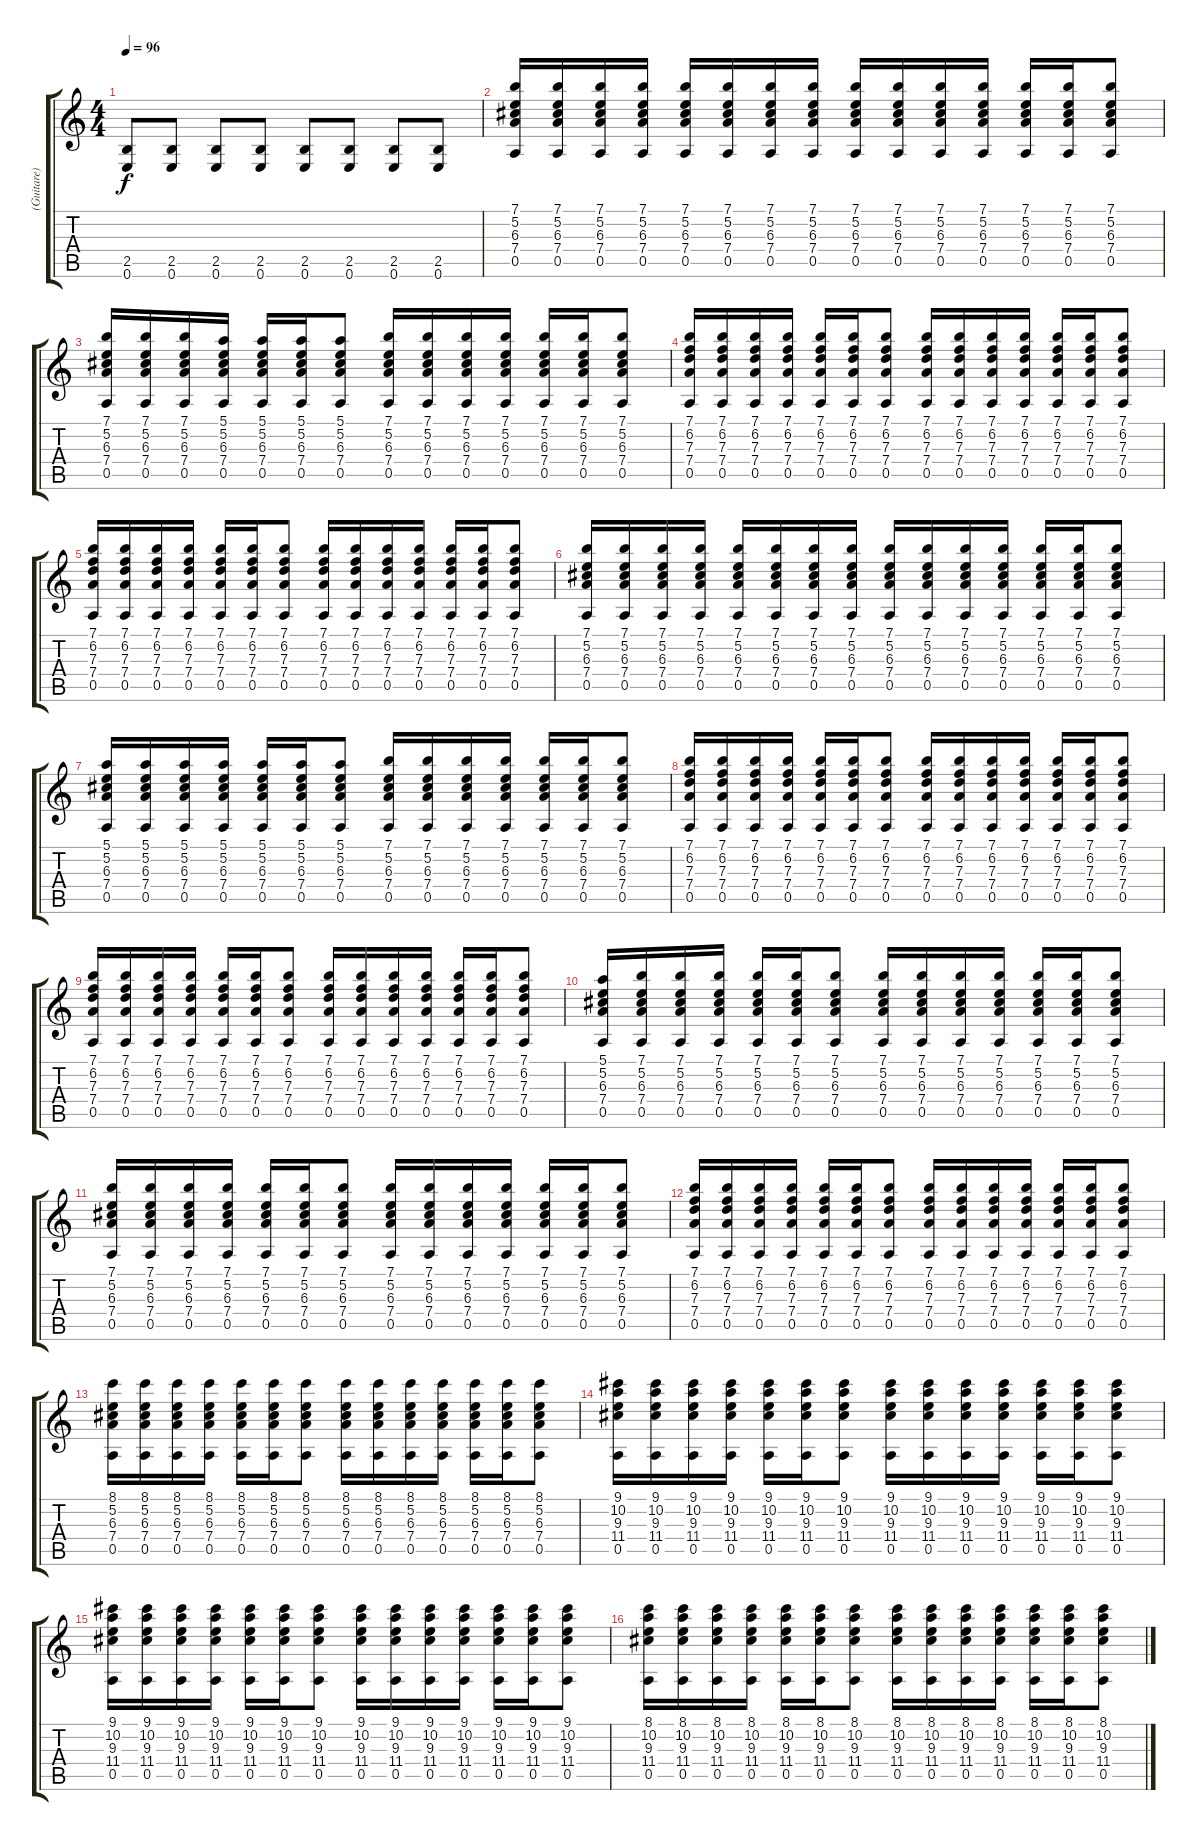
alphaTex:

\track ("(Guitare) Matthew Bellamy" "(Guitare) ") {instrument acousticguitarnylon}
\staff {score tabs}
\tuning (E4 B3 G3 D3 A2 E2) {hide}
\ts (4 4)
\tempo 96
\clef g2
\ks c
(2.5{t} 0.6{t}).8{dy f} (2.5 0.6).8 (2.5 0.6).8 (2.5 0.6).8 (2.5 0.6).8 (2.5 0.6).8 (2.5 0.6).8 (2.5 0.6).8 |
(7.1 5.2 6.3 7.4 0.5).16 (7.1 5.2 6.3 7.4 0.5).16 (7.1 5.2 6.3 7.4 0.5).16 (7.1 5.2 6.3 7.4 0.5).16 (7.1 5.2 6.3 7.4 0.5).16 (7.1 5.2 6.3 7.4 0.5).16 (7.1 5.2 6.3 7.4 0.5).16 (7.1 5.2 6.3 7.4 0.5).16 (7.1 5.2 6.3 7.4 0.5).16 (7.1 5.2 6.3 7.4 0.5).16 (7.1 5.2 6.3 7.4 0.5).16 (7.1 5.2 6.3 7.4 0.5).16 (7.1 5.2 6.3 7.4 0.5).16 (7.1 5.2 6.3 7.4 0.5).16 (7.1 5.2 6.3 7.4 0.5).8 |
(7.1 5.2 6.3 7.4 0.5).16 (7.1 5.2 6.3 7.4 0.5).16 (7.1 5.2 6.3 7.4 0.5).16 (5.1 5.2 6.3 7.4 0.5).16 (5.1 5.2 6.3 7.4 0.5).16 (5.1 5.2 6.3 7.4 0.5).16 (5.1 5.2 6.3 7.4 0.5).8 (7.1 5.2 6.3 7.4 0.5).16 (7.1 5.2 6.3 7.4 0.5).16 (7.1 5.2 6.3 7.4 0.5).16 (7.1 5.2 6.3 7.4 0.5).16 (7.1 5.2 6.3 7.4 0.5).16 (7.1 5.2 6.3 7.4 0.5).16 (7.1 5.2 6.3 7.4 0.5).8 |
(7.1 6.2 7.3 7.4 0.5).16 (7.1 6.2 7.3 7.4 0.5).16 (7.1 6.2 7.3 7.4 0.5).16 (7.1 6.2 7.3 7.4 0.5).16 (7.1 6.2 7.3 7.4 0.5).16 (7.1 6.2 7.3 7.4 0.5).16 (7.1 6.2 7.3 7.4 0.5).8 (7.1 6.2 7.3 7.4 0.5).16 (7.1 6.2 7.3 7.4 0.5).16 (7.1 6.2 7.3 7.4 0.5).16 (7.1 6.2 7.3 7.4 0.5).16 (7.1 6.2 7.3 7.4 0.5).16 (7.1 6.2 7.3 7.4 0.5).16 (7.1 6.2 7.3 7.4 0.5).8 |
(7.1 6.2 7.3 7.4 0.5).16 (7.1 6.2 7.3 7.4 0.5).16 (7.1 6.2 7.3 7.4 0.5).16 (7.1 6.2 7.3 7.4 0.5).16 (7.1 6.2 7.3 7.4 0.5).16 (7.1 6.2 7.3 7.4 0.5).16 (7.1 6.2 7.3 7.4 0.5).8 (7.1 6.2 7.3 7.4 0.5).16 (7.1 6.2 7.3 7.4 0.5).16 (7.1 6.2 7.3 7.4 0.5).16 (7.1 6.2 7.3 7.4 0.5).16 (7.1 6.2 7.3 7.4 0.5).16 (7.1 6.2 7.3 7.4 0.5).16 (7.1 6.2 7.3 7.4 0.5).8 |
(7.1 5.2 6.3 7.4 0.5).16 (7.1 5.2 6.3 7.4 0.5).16 (7.1 5.2 6.3 7.4 0.5).16 (7.1 5.2 6.3 7.4 0.5).16 (7.1 5.2 6.3 7.4 0.5).16 (7.1 5.2 6.3 7.4 0.5).16 (7.1 5.2 6.3 7.4 0.5).16 (7.1 5.2 6.3 7.4 0.5).16 (7.1 5.2 6.3 7.4 0.5).16 (7.1 5.2 6.3 7.4 0.5).16 (7.1 5.2 6.3 7.4 0.5).16 (7.1 5.2 6.3 7.4 0.5).16 (7.1 5.2 6.3 7.4 0.5).16 (7.1 5.2 6.3 7.4 0.5).16 (7.1 5.2 6.3 7.4 0.5).8 |
(5.1 5.2 6.3 7.4 0.5).16 (5.1 5.2 6.3 7.4 0.5).16 (5.1 5.2 6.3 7.4 0.5).16 (5.1 5.2 6.3 7.4 0.5).16 (5.1 5.2 6.3 7.4 0.5).16 (5.1 5.2 6.3 7.4 0.5).16 (5.1 5.2 6.3 7.4 0.5).8 (7.1 5.2 6.3 7.4 0.5).16 (7.1 5.2 6.3 7.4 0.5).16 (7.1 5.2 6.3 7.4 0.5).16 (7.1 5.2 6.3 7.4 0.5).16 (7.1 5.2 6.3 7.4 0.5).16 (7.1 5.2 6.3 7.4 0.5).16 (7.1 5.2 6.3 7.4 0.5).8 |
(7.1 6.2 7.3 7.4 0.5).16 (7.1 6.2 7.3 7.4 0.5).16 (7.1 6.2 7.3 7.4 0.5).16 (7.1 6.2 7.3 7.4 0.5).16 (7.1 6.2 7.3 7.4 0.5).16 (7.1 6.2 7.3 7.4 0.5).16 (7.1 6.2 7.3 7.4 0.5).8 (7.1 6.2 7.3 7.4 0.5).16 (7.1 6.2 7.3 7.4 0.5).16 (7.1 6.2 7.3 7.4 0.5).16 (7.1 6.2 7.3 7.4 0.5).16 (7.1 6.2 7.3 7.4 0.5).16 (7.1 6.2 7.3 7.4 0.5).16 (7.1 6.2 7.3 7.4 0.5).8 |
(7.1 6.2 7.3 7.4 0.5).16 (7.1 6.2 7.3 7.4 0.5).16 (7.1 6.2 7.3 7.4 0.5).16 (7.1 6.2 7.3 7.4 0.5).16 (7.1 6.2 7.3 7.4 0.5).16 (7.1 6.2 7.3 7.4 0.5).16 (7.1 6.2 7.3 7.4 0.5).8 (7.1 6.2 7.3 7.4 0.5).16 (7.1 6.2 7.3 7.4 0.5).16 (7.1 6.2 7.3 7.4 0.5).16 (7.1 6.2 7.3 7.4 0.5).16 (7.1 6.2 7.3 7.4 0.5).16 (7.1 6.2 7.3 7.4 0.5).16 (7.1 6.2 7.3 7.4 0.5).8 |
(5.1 5.2 6.3 7.4 0.5).16 (7.1 5.2 6.3 7.4 0.5).16 (7.1 5.2 6.3 7.4 0.5).16 (7.1 5.2 6.3 7.4 0.5).16 (7.1 5.2 6.3 7.4 0.5).16 (7.1 5.2 6.3 7.4 0.5).16 (7.1 5.2 6.3 7.4 0.5).8 (7.1 5.2 6.3 7.4 0.5).16 (7.1 5.2 6.3 7.4 0.5).16 (7.1 5.2 6.3 7.4 0.5).16 (7.1 5.2 6.3 7.4 0.5).16 (7.1 5.2 6.3 7.4 0.5).16 (7.1 5.2 6.3 7.4 0.5).16 (7.1 5.2 6.3 7.4 0.5).8 |
(7.1 5.2 6.3 7.4 0.5).16 (7.1 5.2 6.3 7.4 0.5).16 (7.1 5.2 6.3 7.4 0.5).16 (7.1 5.2 6.3 7.4 0.5).16 (7.1 5.2 6.3 7.4 0.5).16 (7.1 5.2 6.3 7.4 0.5).16 (7.1 5.2 6.3 7.4 0.5).8 (7.1 5.2 6.3 7.4 0.5).16 (7.1 5.2 6.3 7.4 0.5).16 (7.1 5.2 6.3 7.4 0.5).16 (7.1 5.2 6.3 7.4 0.5).16 (7.1 5.2 6.3 7.4 0.5).16 (7.1 5.2 6.3 7.4 0.5).16 (7.1 5.2 6.3 7.4 0.5).8 |
(7.1 6.2 7.3 7.4 0.5).16 (7.1 6.2 7.3 7.4 0.5).16 (7.1 6.2 7.3 7.4 0.5).16 (7.1 6.2 7.3 7.4 0.5).16 (7.1 6.2 7.3 7.4 0.5).16 (7.1 6.2 7.3 7.4 0.5).16 (7.1 6.2 7.3 7.4 0.5).8 (7.1 6.2 7.3 7.4 0.5).16 (7.1 6.2 7.3 7.4 0.5).16 (7.1 6.2 7.3 7.4 0.5).16 (7.1 6.2 7.3 7.4 0.5).16 (7.1 6.2 7.3 7.4 0.5).16 (7.1 6.2 7.3 7.4 0.5).16 (7.1 6.2 7.3 7.4 0.5).8 |
(8.1 5.2 6.3 7.4 0.5).16 (8.1 5.2 6.3 7.4 0.5).16 (8.1 5.2 6.3 7.4 0.5).16 (8.1 5.2 6.3 7.4 0.5).16 (8.1 5.2 6.3 7.4 0.5).16 (8.1 5.2 6.3 7.4 0.5).16 (8.1 5.2 6.3 7.4 0.5).8 (8.1 5.2 6.3 7.4 0.5).16 (8.1 5.2 6.3 7.4 0.5).16 (8.1 5.2 6.3 7.4 0.5).16 (8.1 5.2 6.3 7.4 0.5).16 (8.1 5.2 6.3 7.4 0.5).16 (8.1 5.2 6.3 7.4 0.5).16 (8.1 5.2 6.3 7.4 0.5).8 |
(9.1 10.2 9.3 11.4 0.5).16 (9.1 10.2 9.3 11.4 0.5).16 (9.1 10.2 9.3 11.4 0.5).16 (9.1 10.2 9.3 11.4 0.5).16 (9.1 10.2 9.3 11.4 0.5).16 (9.1 10.2 9.3 11.4 0.5).16 (9.1 10.2 9.3 11.4 0.5).8 (9.1 10.2 9.3 11.4 0.5).16 (9.1 10.2 9.3 11.4 0.5).16 (9.1 10.2 9.3 11.4 0.5).16 (9.1 10.2 9.3 11.4 0.5).16 (9.1 10.2 9.3 11.4 0.5).16 (9.1 10.2 9.3 11.4 0.5).16 (9.1 10.2 9.3 11.4 0.5).8 |
(9.1 10.2 9.3 11.4 0.5).16 (9.1 10.2 9.3 11.4 0.5).16 (9.1 10.2 9.3 11.4 0.5).16 (9.1 10.2 9.3 11.4 0.5).16 (9.1 10.2 9.3 11.4 0.5).16 (9.1 10.2 9.3 11.4 0.5).16 (9.1 10.2 9.3 11.4 0.5).8 (9.1 10.2 9.3 11.4 0.5).16 (9.1 10.2 9.3 11.4 0.5).16 (9.1 10.2 9.3 11.4 0.5).16 (9.1 10.2 9.3 11.4 0.5).16 (9.1 10.2 9.3 11.4 0.5).16 (9.1 10.2 9.3 11.4 0.5).16 (9.1 10.2 9.3 11.4 0.5).8 |
(8.1 10.2 9.3 11.4 0.5).16 (8.1 10.2 9.3 11.4 0.5).16 (8.1 10.2 9.3 11.4 0.5).16 (8.1 10.2 9.3 11.4 0.5).16 (8.1 10.2 9.3 11.4 0.5).16 (8.1 10.2 9.3 11.4 0.5).16 (8.1 10.2 9.3 11.4 0.5).8 (8.1 10.2 9.3 11.4 0.5).16 (8.1 10.2 9.3 11.4 0.5).16 (8.1 10.2 9.3 11.4 0.5).16 (8.1 10.2 9.3 11.4 0.5).16 (8.1 10.2 9.3 11.4 0.5).16 (8.1 10.2 9.3 11.4 0.5).16 (8.1 10.2 9.3 11.4 0.5).8
